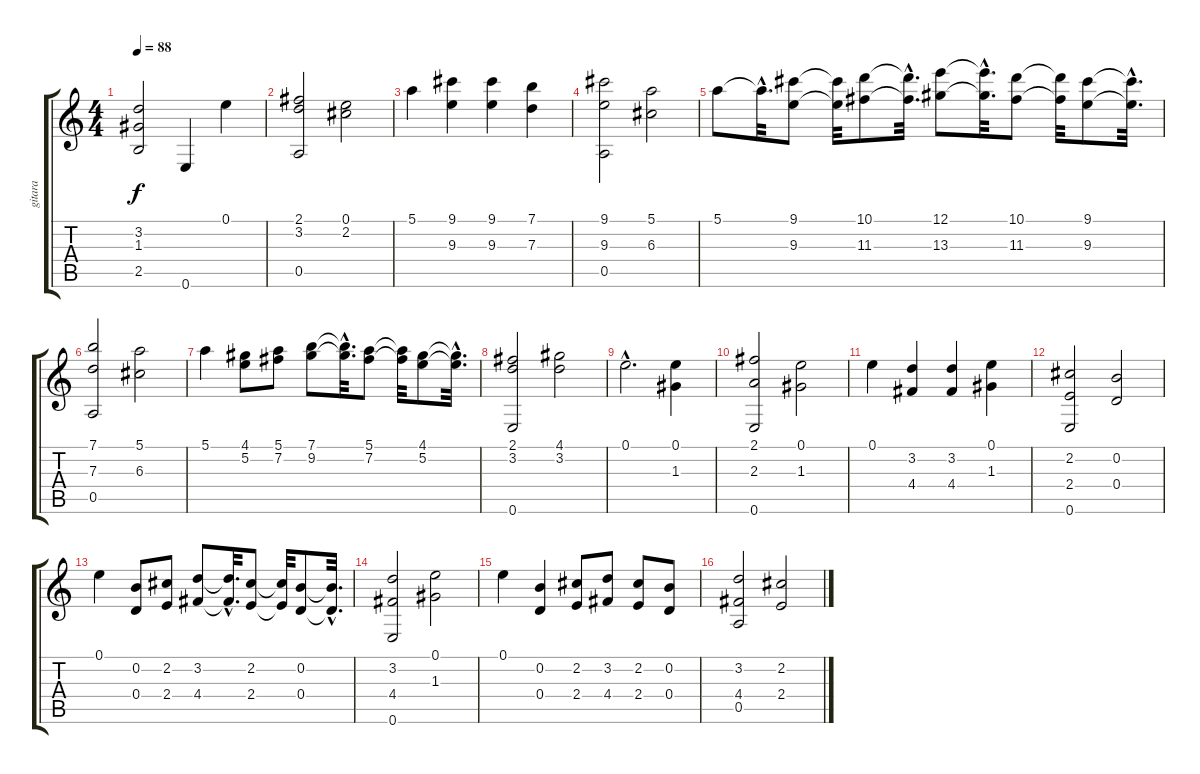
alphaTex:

\track ("gitara" "gitara") {instrument acousticguitarnylon}
\staff {score tabs}
\tuning (E4 B3 G3 D3 A2 E2) {hide}
\ts (4 4)
\tempo 88
\clef g2
\ks c
(3.2 1.3 2.5).2{dy f} 0.6.4 0.1.4 |
(2.1 3.2 0.5).2 (0.1 2.2).2 |
5.1.4 (9.1 9.3).4 (9.1 9.3).4 (7.1 7.3).4 |
(9.1 9.3 0.5).2 (5.1 6.3).2 |
5.1.8 5.1{hac t}.32{d} (9.1 9.3).8 (9.1{t} 9.3{t}).32 (10.1 11.3).8 (10.1{hac t} 11.3{hac t}).32{d} (12.1 13.3).8 (12.1{hac t} 13.3{hac t}).32{d} (10.1 11.3).8 (10.1{t} 11.3{t}).32 (9.1 9.3).8 (9.1{hac t} 9.3{hac t}).32{d} |
(7.1 7.3 0.5).2 (5.1 6.3).2 |
5.1.4 (4.1 5.2).8 (5.1 7.2).8 (7.1 9.2).8 (7.1{hac t} 9.2{hac t}).32{d} (5.1 7.2).8 (5.1{t} 7.2{t}).32 (4.1 5.2).8 (4.1{hac t} 5.2{hac t}).32{d} |
(2.1 3.2 0.6).2 (4.1 3.2).2 |
0.1{hac}.2{d} (0.1 1.3).4 |
(2.1 2.3 0.6).2 (0.1 1.3).2 |
0.1.4 (3.2 4.4).4 (3.2 4.4).4 (0.1 1.3).4 |
(2.2 2.4 0.6).2 (0.2 0.4).2 |
0.1.4 (0.2 0.4).8 (2.2 2.4).8 (3.2 4.4).8 (3.2{hac t} 4.4{hac t}).32{d} (2.2 2.4).8 (2.2{t} 2.4{t}).32 (0.2 0.4).8 (0.2{hac t} 0.4{hac t}).32{d} |
(3.2 4.4 0.6).2 (0.1 1.3).2 |
0.1.4 (0.2 0.4).4 (2.2 2.4).8 (3.2 4.4).8 (2.2 2.4).8 (0.2 0.4).8 |
(3.2 4.4 0.5).2 (2.2 2.4).2
